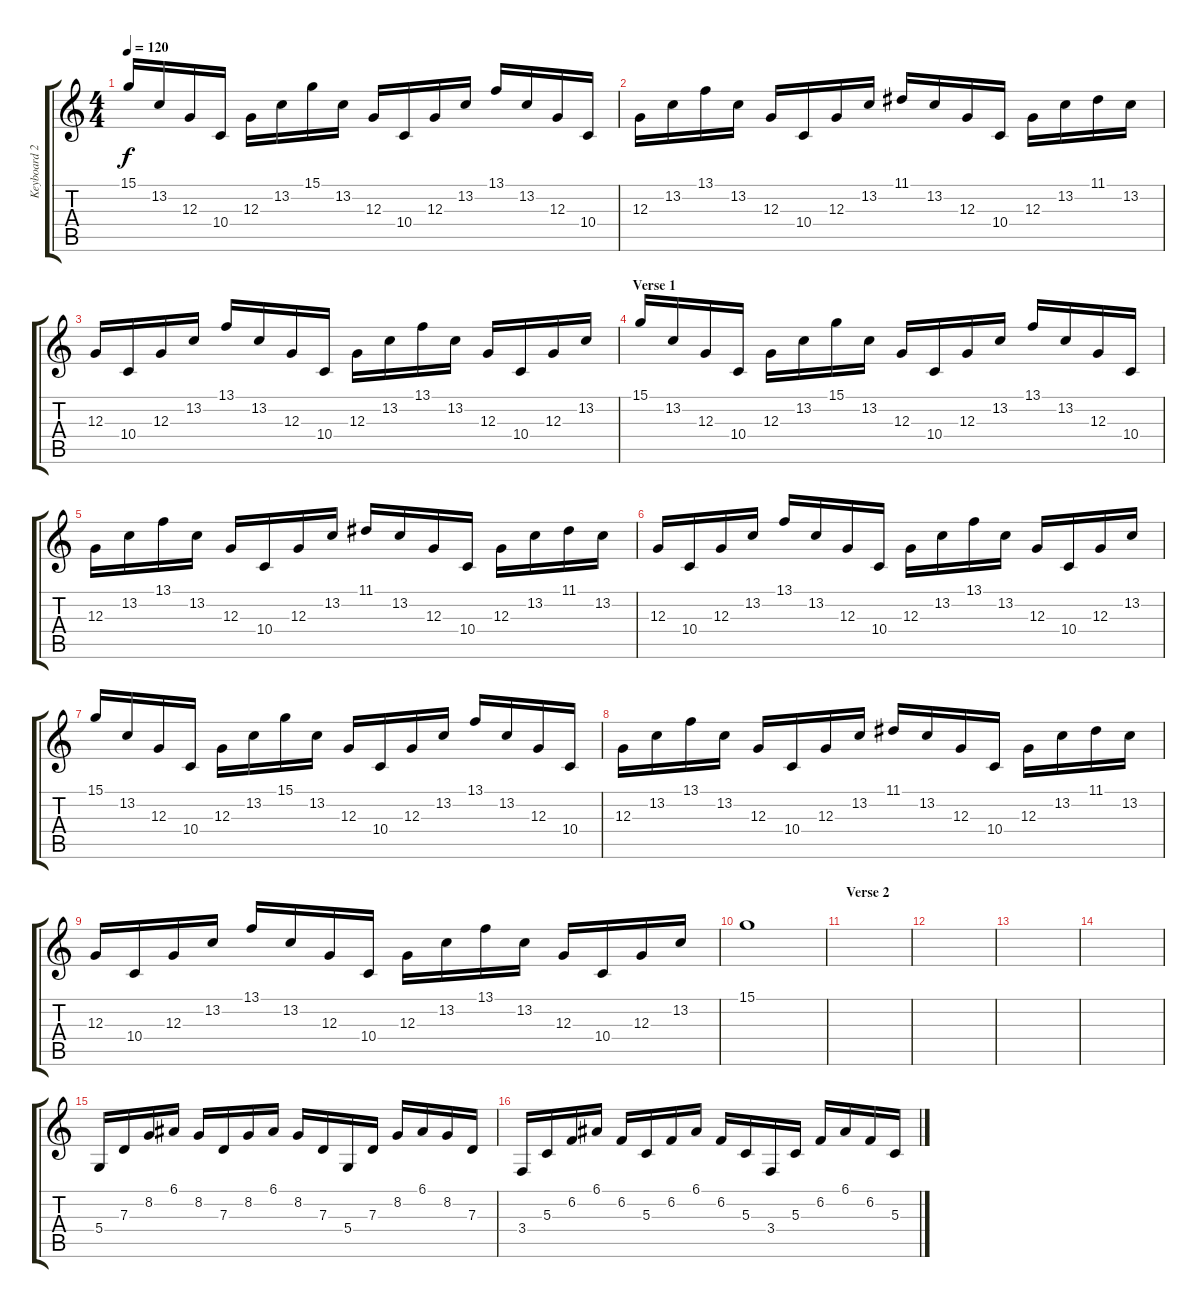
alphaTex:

\track ("Keyboard 2" "Keyboard 2") {instrument fx1rain}
\staff {score tabs}
\tuning (E4 B3 G3 D3 A2 E2) {hide}
\ts (4 4)
\tempo 120
\clef g2
\ks c
15.1.16{dy f} 13.2.16 12.3.16 10.4.16 12.3.16 13.2.16 15.1.16 13.2.16 12.3.16 10.4.16 12.3.16 13.2.16 13.1.16 13.2.16 12.3.16 10.4.16 |
12.3.16 13.2.16 13.1.16 13.2.16 12.3.16 10.4.16 12.3.16 13.2.16 11.1.16 13.2.16 12.3.16 10.4.16 12.3.16 13.2.16 11.1.16 13.2.16 |
12.3.16 10.4.16 12.3.16 13.2.16 13.1.16 13.2.16 12.3.16 10.4.16 12.3.16 13.2.16 13.1.16 13.2.16 12.3.16 10.4.16 12.3.16 13.2.16 |
\section ("" "Verse 1")
15.1.16{volume 16 instrument fx2soundtrack} 13.2.16 12.3.16 10.4.16 12.3.16 13.2.16 15.1.16 13.2.16 12.3.16 10.4.16 12.3.16 13.2.16 13.1.16 13.2.16 12.3.16 10.4.16 |
12.3.16 13.2.16 13.1.16 13.2.16 12.3.16 10.4.16 12.3.16 13.2.16 11.1.16 13.2.16 12.3.16 10.4.16 12.3.16 13.2.16 11.1.16 13.2.16 |
12.3.16 10.4.16 12.3.16 13.2.16 13.1.16 13.2.16 12.3.16 10.4.16 12.3.16 13.2.16 13.1.16 13.2.16 12.3.16 10.4.16 12.3.16 13.2.16 |
15.1.16 13.2.16 12.3.16 10.4.16 12.3.16 13.2.16 15.1.16 13.2.16 12.3.16 10.4.16 12.3.16 13.2.16 13.1.16 13.2.16 12.3.16 10.4.16 |
12.3.16 13.2.16 13.1.16 13.2.16 12.3.16 10.4.16 12.3.16 13.2.16 11.1.16 13.2.16 12.3.16 10.4.16 12.3.16 13.2.16 11.1.16 13.2.16 |
12.3.16 10.4.16 12.3.16 13.2.16 13.1.16 13.2.16 12.3.16 10.4.16 12.3.16 13.2.16 13.1.16 13.2.16 12.3.16 10.4.16 12.3.16 13.2.16 |
15.1.1 |
\section ("" "Verse 2")
|
|
|
|
5.4.16{volume 10 instrument fx1rain} 7.3.16 8.2.16 6.1.16 8.2.16 7.3.16 8.2.16 6.1.16 8.2.16 7.3.16 5.4.16 7.3.16 8.2.16 6.1.16 8.2.16 7.3.16 |
3.4.16 5.3.16 6.2.16 6.1.16 6.2.16 5.3.16 6.2.16 6.1.16 6.2.16 5.3.16 3.4.16 5.3.16 6.2.16 6.1.16 6.2.16 5.3.16
